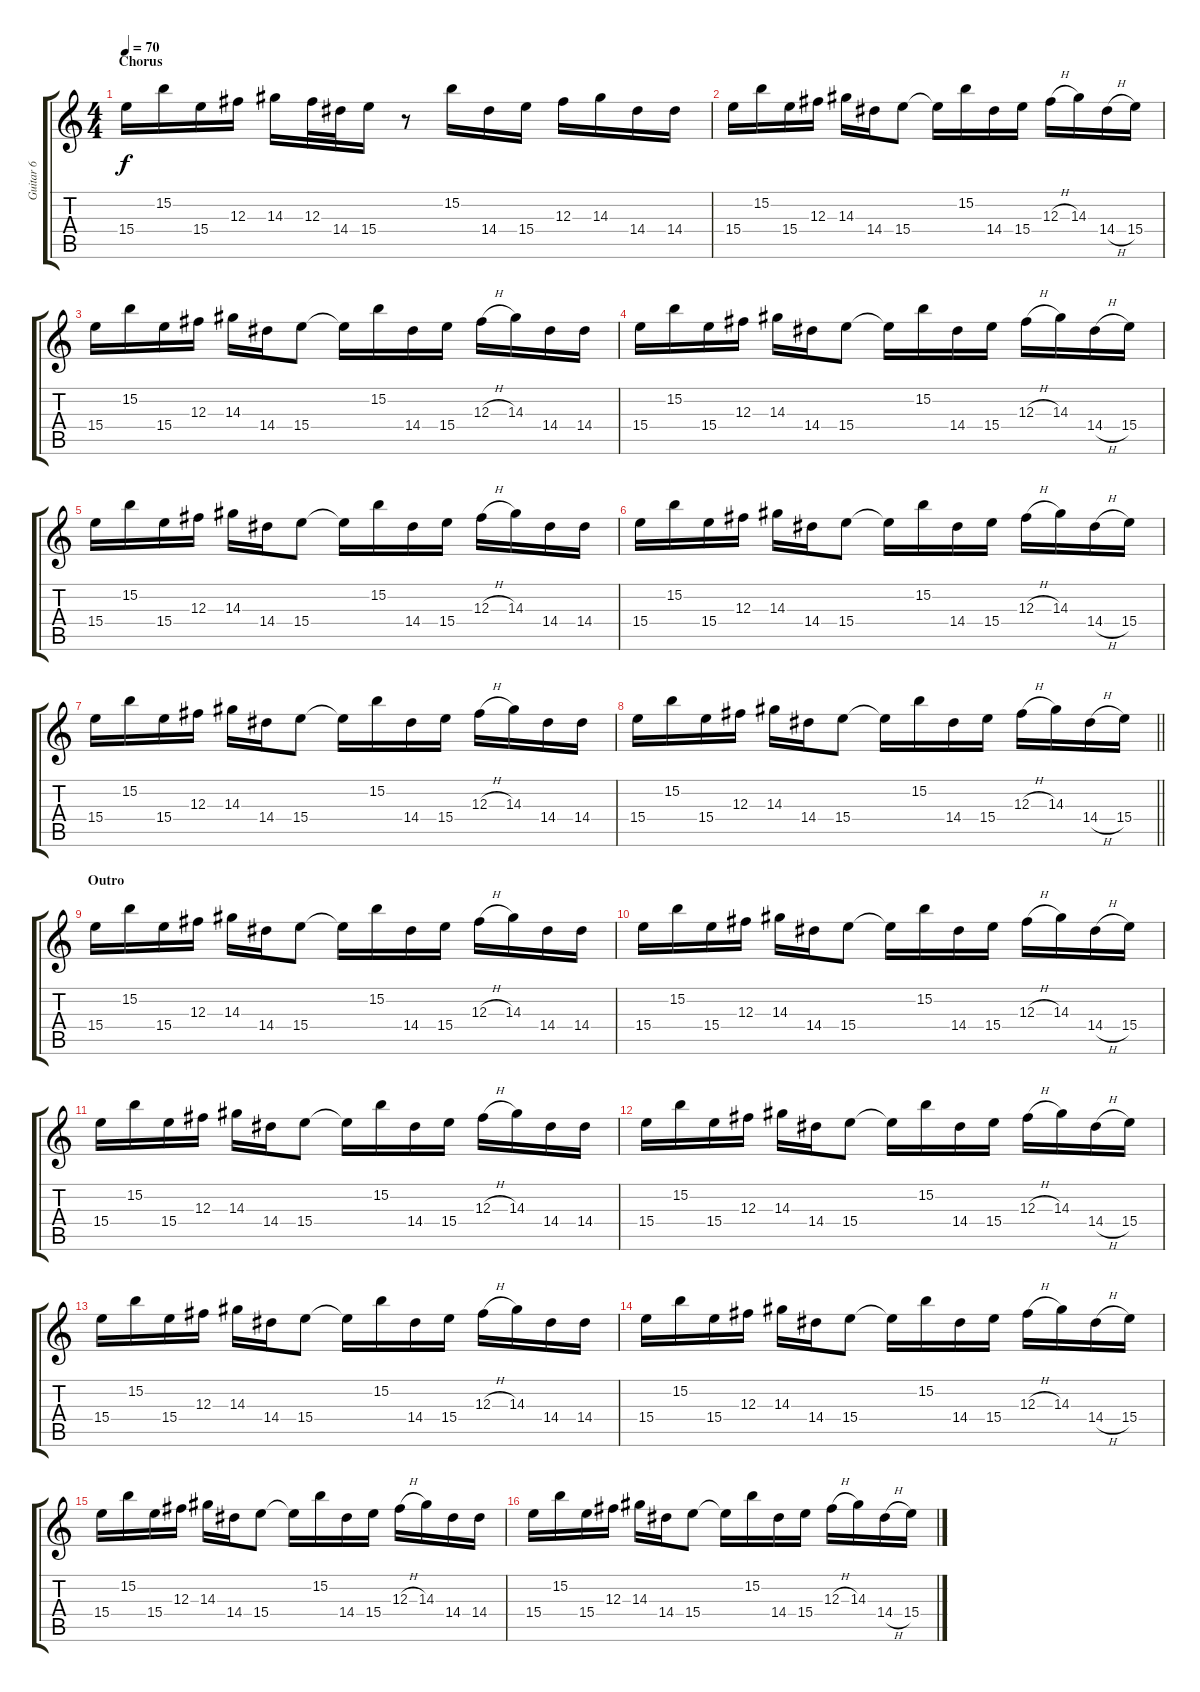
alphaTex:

\track ("Guitar 6" "Guitar 6") {instrument distortionguitar}
\staff {score tabs}
\tuning (Db4 Ab3 Gb3 Db3 Ab2 Db2) {hide}
\ts (4 4)
\section ("" "Chorus")
\tempo 70
\clef g2
\ks c
15.4.16{dy f} 15.2.16 15.4.16 12.3.16 14.3.16 12.3.32 14.4.32 15.4.16 r.8 15.2.16 14.4.16 15.4.16 12.3.16 14.3.16 14.4.16 14.4.16 |
15.4.16 15.2.16 15.4.16 12.3.16 14.3.16 14.4.16 15.4.8 15.4{t}.16 15.2.16 14.4.16 15.4.16 12.3{h}.16 14.3.16 14.4{h}.16 15.4.16 |
15.4.16 15.2.16 15.4.16 12.3.16 14.3.16 14.4.16 15.4.8 15.4{t}.16 15.2.16 14.4.16 15.4.16 12.3{h}.16 14.3.16 14.4.16 14.4.16 |
15.4.16 15.2.16 15.4.16 12.3.16 14.3.16 14.4.16 15.4.8 15.4{t}.16 15.2.16 14.4.16 15.4.16 12.3{h}.16 14.3.16 14.4{h}.16 15.4.16 |
15.4.16 15.2.16 15.4.16 12.3.16 14.3.16 14.4.16 15.4.8 15.4{t}.16 15.2.16 14.4.16 15.4.16 12.3{h}.16 14.3.16 14.4.16 14.4.16 |
15.4.16 15.2.16 15.4.16 12.3.16 14.3.16 14.4.16 15.4.8 15.4{t}.16 15.2.16 14.4.16 15.4.16 12.3{h}.16 14.3.16 14.4{h}.16 15.4.16 |
15.4.16 15.2.16 15.4.16 12.3.16 14.3.16 14.4.16 15.4.8 15.4{t}.16 15.2.16 14.4.16 15.4.16 12.3{h}.16 14.3.16 14.4.16 14.4.16 |
\barLineRight lightlight
15.4.16 15.2.16 15.4.16 12.3.16 14.3.16 14.4.16 15.4.8 15.4{t}.16 15.2.16 14.4.16 15.4.16 12.3{h}.16 14.3.16 14.4{h}.16 15.4.16 |
\section ("" "Outro")
15.4.16 15.2.16 15.4.16 12.3.16 14.3.16 14.4.16 15.4.8 15.4{t}.16 15.2.16 14.4.16 15.4.16 12.3{h}.16 14.3.16 14.4.16 14.4.16 |
15.4.16 15.2.16 15.4.16 12.3.16 14.3.16 14.4.16 15.4.8 15.4{t}.16 15.2.16 14.4.16 15.4.16 12.3{h}.16 14.3.16 14.4{h}.16 15.4.16 |
15.4.16 15.2.16 15.4.16 12.3.16 14.3.16 14.4.16 15.4.8 15.4{t}.16 15.2.16 14.4.16 15.4.16 12.3{h}.16 14.3.16 14.4.16 14.4.16 |
15.4.16 15.2.16 15.4.16 12.3.16 14.3.16 14.4.16 15.4.8 15.4{t}.16 15.2.16 14.4.16 15.4.16 12.3{h}.16 14.3.16 14.4{h}.16 15.4.16 |
15.4.16 15.2.16 15.4.16 12.3.16 14.3.16 14.4.16 15.4.8 15.4{t}.16 15.2.16 14.4.16 15.4.16 12.3{h}.16 14.3.16 14.4.16 14.4.16 |
15.4.16 15.2.16 15.4.16 12.3.16 14.3.16 14.4.16 15.4.8 15.4{t}.16 15.2.16 14.4.16 15.4.16 12.3{h}.16 14.3.16 14.4{h}.16 15.4.16 |
15.4.16 15.2.16 15.4.16 12.3.16 14.3.16 14.4.16 15.4.8 15.4{t}.16 15.2.16 14.4.16 15.4.16 12.3{h}.16 14.3.16 14.4.16 14.4.16 |
15.4.16 15.2.16 15.4.16 12.3.16 14.3.16 14.4.16 15.4.8 15.4{t}.16 15.2.16 14.4.16 15.4.16 12.3{h}.16 14.3.16 14.4{h}.16 15.4.16
